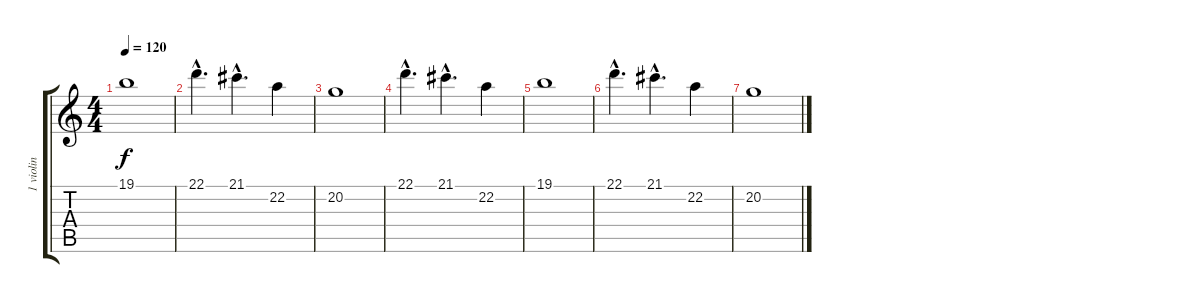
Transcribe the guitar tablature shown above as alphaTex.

\track ("1 violin" "1 violin") {instrument stringensemble1}
\staff {score tabs}
\tuning (E4 B3 G3 D3 A2 E2) {hide}
\ts (4 4)
\tempo 120
\clef g2
\ks c
19.1.1{dy f} |
22.1{hac}.4{d} 21.1{hac}.4{d} 22.2.4 |
20.2.1 |
22.1{hac}.4{d} 21.1{hac}.4{d} 22.2.4 |
19.1.1 |
22.1{hac}.4{d} 21.1{hac}.4{d} 22.2.4 |
20.2.1
